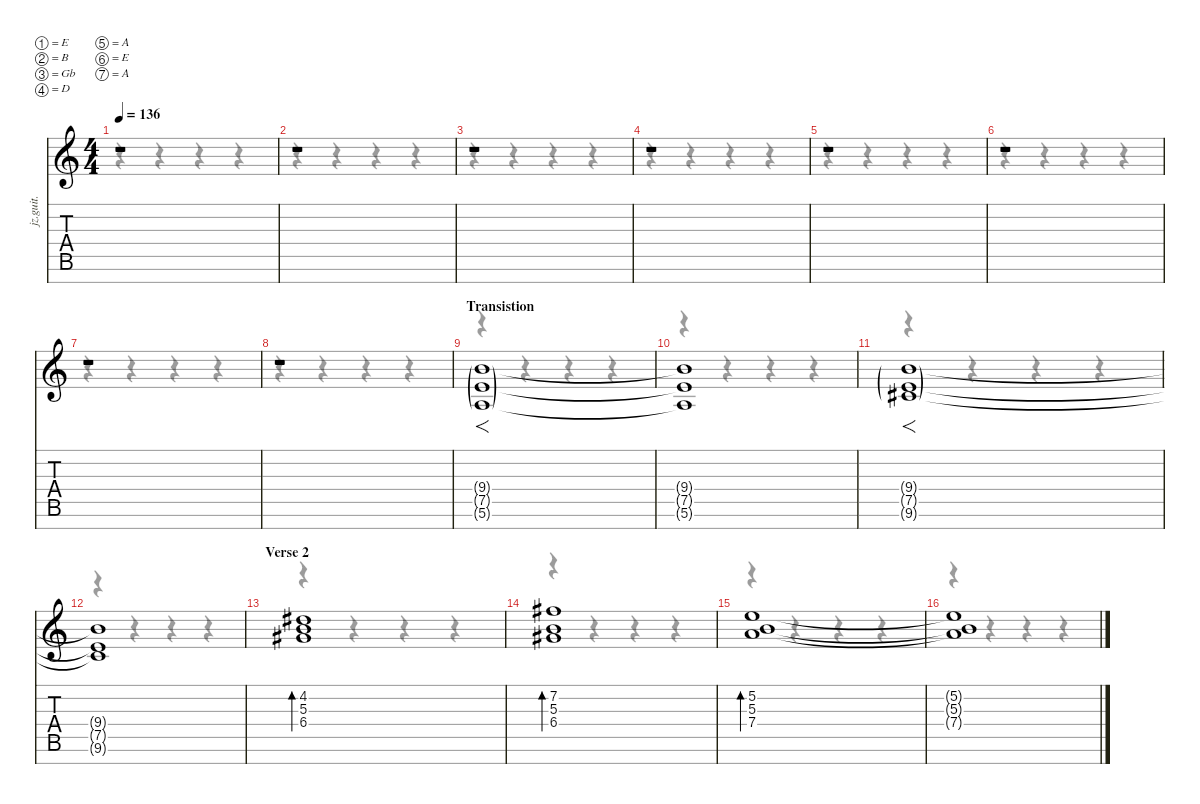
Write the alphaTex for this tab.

\defaultSystemsLayout 4
\hideDynamics
\bracketExtendMode nobrackets
\track ("Clean Guitar 1" "jz.guit.") {instrument electricguitarjazz}
\staff {score tabs}
\tuning (E4 B3 Gb3 D3 A2 E2 A1)
\voice
\ts (4 4)
\tempo 136
\clef g2
\ks c
r.1{dy ff beam Up} |
r.1{beam Up} |
r.1{beam Up} |
r.1{beam Up} |
r.1{beam Up} |
r.1{beam Up} |
r.1{beam Up} |
r.1{beam Up} |
\section ("" "Transistion")
(9.4{g} 7.5{g} 5.6{g}).1{f dy f beam Up} |
(9.4{t} 7.5{t} 5.6{t}).1{dy mf beam Up} |
(9.4{g} 7.5{g} 9.6{g acc #}).1{f dy f beam Up} |
(9.4{t} 7.5{t} 9.6{t acc #}).1{dy mf beam Up} |
\section ("" "Verse 2")
(4.2{acc #} 5.3 6.4{acc #}).1{bd 480 dy f beam Up} |
(7.2{acc #} 5.3 6.4{acc #}).1{bd 480 beam Up} |
(5.2 5.3 7.4).1{bd 480 beam Up} |
(5.2{t} 5.3{t} 7.4{t}).1{beam Up}
\voice
\clef g2
\ottava regular
\simile none
\ks c
r.4{dy mf beam Down} r.4{beam Down} r.4{beam Down} r.4{beam Down} |
r.4{beam Down} r.4{beam Down} r.4{beam Down} r.4{beam Down} |
r.4{beam Down} r.4{beam Down} r.4{beam Down} r.4{beam Down} |
r.4{beam Down} r.4{beam Down} r.4{beam Down} r.4{beam Down} |
r.4{beam Down} r.4{beam Down} r.4{beam Down} r.4{beam Down} |
r.4{beam Down} r.4{beam Down} r.4{beam Down} r.4{beam Down} |
r.4{beam Down} r.4{beam Down} r.4{beam Down} r.4{beam Down} |
r.4{beam Down} r.4{beam Down} r.4{beam Down} r.4{beam Down} |
r.4{beam Down} r.4{beam Down} r.4{beam Down} r.4{beam Down} |
r.4{beam Down} r.4{beam Down} r.4{beam Down} r.4{beam Down} |
r.4{beam Down} r.4{beam Down} r.4{beam Down} r.4{beam Down} |
r.4{beam Down} r.4{beam Down} r.4{beam Down} r.4{beam Down} |
r.4{beam Down} r.4{beam Down} r.4{beam Down} r.4{beam Down} |
r.4{beam Down} r.4{beam Down} r.4{beam Down} r.4{beam Down} |
r.4{beam Down} r.4{beam Down} r.4{beam Down} r.4{beam Down} |
r.4{beam Down} r.4{beam Down} r.4{beam Down} r.4{beam Down}
